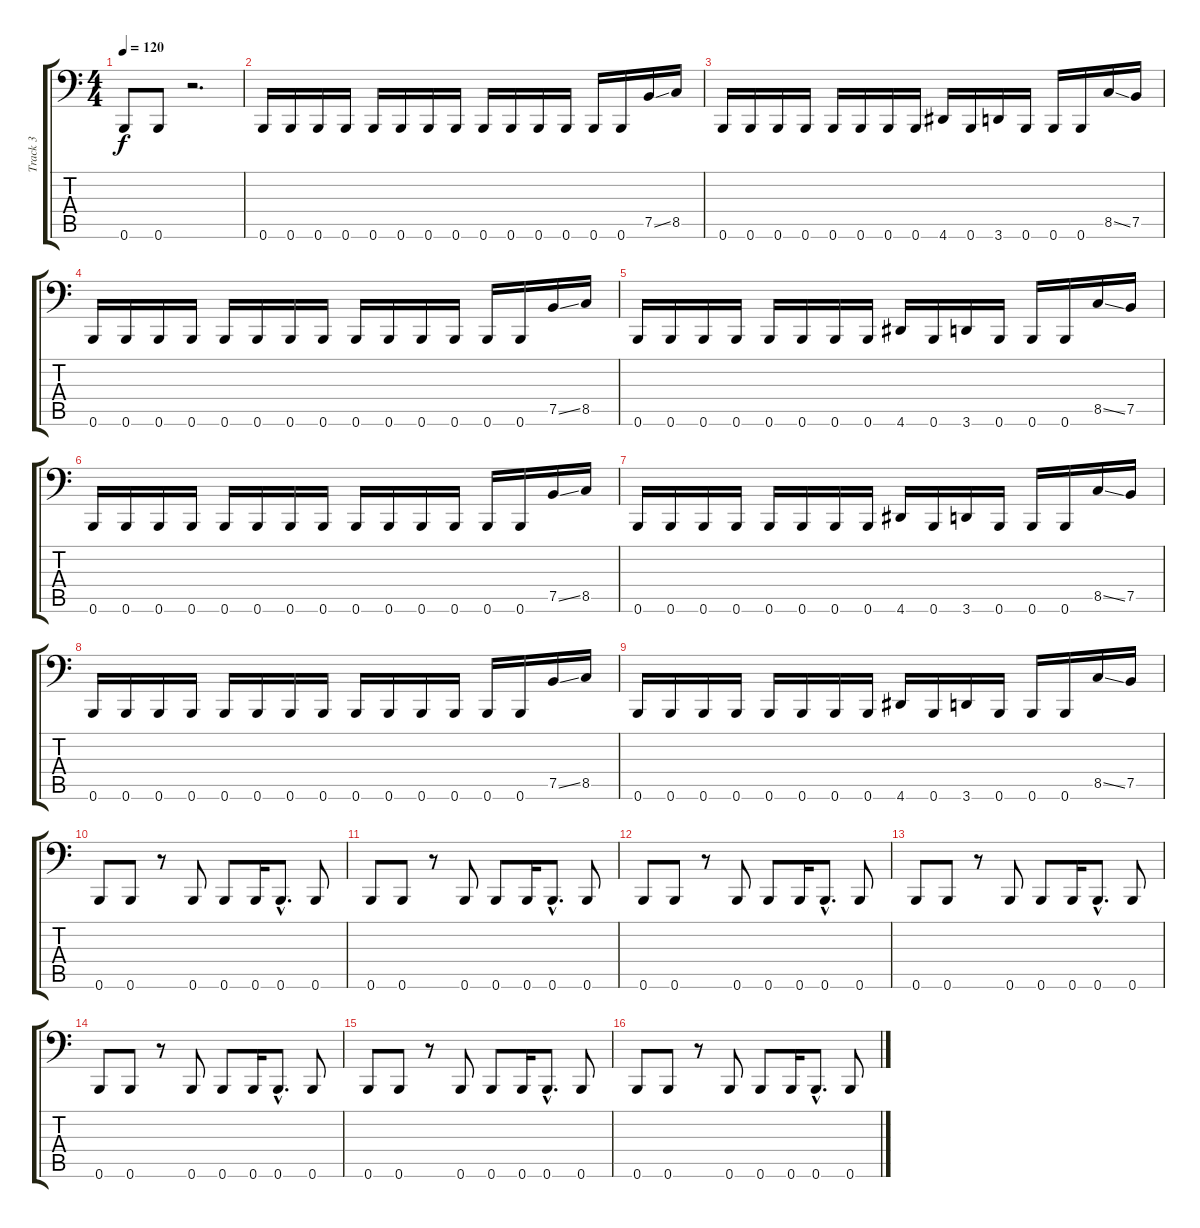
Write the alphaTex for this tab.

\track ("Track 3" "Track 3") {instrument slapbass2}
\staff {score tabs}
\tuning (C3 G2 D2 A1 E1 B0) {hide}
\ts (4 4)
\tempo 120
\clef f4
\ks c
0.6.8{dy f} 0.6.8 r.2{d} |
0.6.16 0.6.16 0.6.16 0.6.16 0.6.16 0.6.16 0.6.16 0.6.16 0.6.16 0.6.16 0.6.16 0.6.16 0.6.16 0.6.16 7.5{ss}.16 8.5.16 |
0.6.16 0.6.16 0.6.16 0.6.16 0.6.16 0.6.16 0.6.16 0.6.16 4.6.16 0.6.16 3.6.16 0.6.16 0.6.16 0.6.16 8.5{ss}.16 7.5.16 |
0.6.16 0.6.16 0.6.16 0.6.16 0.6.16 0.6.16 0.6.16 0.6.16 0.6.16 0.6.16 0.6.16 0.6.16 0.6.16 0.6.16 7.5{ss}.16 8.5.16 |
0.6.16 0.6.16 0.6.16 0.6.16 0.6.16 0.6.16 0.6.16 0.6.16 4.6.16 0.6.16 3.6.16 0.6.16 0.6.16 0.6.16 8.5{ss}.16 7.5.16 |
0.6.16 0.6.16 0.6.16 0.6.16 0.6.16 0.6.16 0.6.16 0.6.16 0.6.16 0.6.16 0.6.16 0.6.16 0.6.16 0.6.16 7.5{ss}.16 8.5.16 |
0.6.16 0.6.16 0.6.16 0.6.16 0.6.16 0.6.16 0.6.16 0.6.16 4.6.16 0.6.16 3.6.16 0.6.16 0.6.16 0.6.16 8.5{ss}.16 7.5.16 |
0.6.16 0.6.16 0.6.16 0.6.16 0.6.16 0.6.16 0.6.16 0.6.16 0.6.16 0.6.16 0.6.16 0.6.16 0.6.16 0.6.16 7.5{ss}.16 8.5.16 |
0.6.16 0.6.16 0.6.16 0.6.16 0.6.16 0.6.16 0.6.16 0.6.16 4.6.16 0.6.16 3.6.16 0.6.16 0.6.16 0.6.16 8.5{ss}.16 7.5.16 |
0.6.8 0.6.8 r.8 0.6.8 0.6.8 0.6.16 0.6{hac}.8{d} 0.6.8 |
0.6.8 0.6.8 r.8 0.6.8 0.6.8 0.6.16 0.6{hac}.8{d} 0.6.8 |
0.6.8 0.6.8 r.8 0.6.8 0.6.8 0.6.16 0.6{hac}.8{d} 0.6.8 |
0.6.8 0.6.8 r.8 0.6.8 0.6.8 0.6.16 0.6{hac}.8{d} 0.6.8 |
0.6.8 0.6.8 r.8 0.6.8 0.6.8 0.6.16 0.6{hac}.8{d} 0.6.8 |
0.6.8 0.6.8 r.8 0.6.8 0.6.8 0.6.16 0.6{hac}.8{d} 0.6.8 |
0.6.8 0.6.8 r.8 0.6.8 0.6.8 0.6.16 0.6{hac}.8{d} 0.6.8
